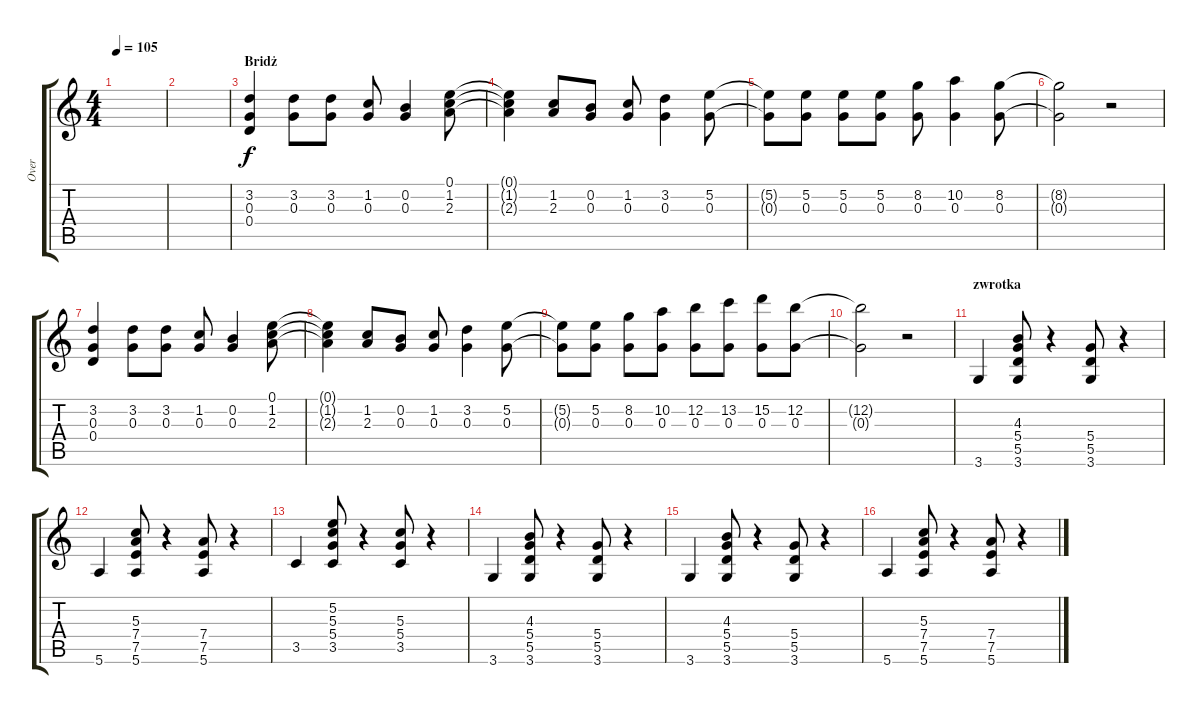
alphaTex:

\track ("Over" "Over") {instrument overdrivenguitar}
\staff {score tabs}
\tuning (E4 B3 G3 D3 A2 E2) {hide}
\ts (4 4)
\tempo 105
\clef g2
\ks c
|
|
\section ("" "Bridż")
(3.2 0.3 0.4).4 (3.2 0.3).8 (3.2 0.3).8 (1.2 0.3).8 (0.2 0.3).4 (0.1 1.2 2.3).8 |
(0.1{t} 1.2{t} 2.3{t}).4 (1.2 2.3).8 (0.2 0.3).8 (1.2 0.3).8 (3.2 0.3).4 (5.2 0.3).8 |
(5.2{t} 0.3{t}).8 (5.2 0.3).8 (5.2 0.3).8 (5.2 0.3).8 (8.2 0.3).8 (10.2 0.3).4 (8.2 0.3).8 |
(8.2{t} 0.3{t}).2 r.2 |
(3.2 0.3 0.4).4 (3.2 0.3).8 (3.2 0.3).8 (1.2 0.3).8 (0.2 0.3).4 (0.1 1.2 2.3).8 |
(0.1{t} 1.2{t} 2.3{t}).4 (1.2 2.3).8 (0.2 0.3).8 (1.2 0.3).8 (3.2 0.3).4 (5.2 0.3).8 |
(5.2{t} 0.3{t}).8 (5.2 0.3).8 (8.2 0.3).8 (10.2 0.3).8 (12.2 0.3).8 (13.2 0.3).8 (15.2 0.3).8 (12.2 0.3).8 |
(12.2{t} 0.3{t}).2 r.2 |
\section ("" "zwrotka")
3.6.4 (4.3 5.4 5.5 3.6).8 r.4 (5.4 5.5 3.6).8 r.4 |
5.6.4 (5.3 7.4 7.5 5.6).8 r.4 (7.4 7.5 5.6).8 r.4 |
3.5.4 (5.2 5.3 5.4 3.5).8 r.4 (5.3 5.4 3.5).8 r.4 |
3.6.4 (4.3 5.4 5.5 3.6).8 r.4 (5.4 5.5 3.6).8 r.4 |
3.6.4 (4.3 5.4 5.5 3.6).8 r.4 (5.4 5.5 3.6).8 r.4 |
5.6.4 (5.3 7.4 7.5 5.6).8 r.4 (7.4 7.5 5.6).8 r.4
